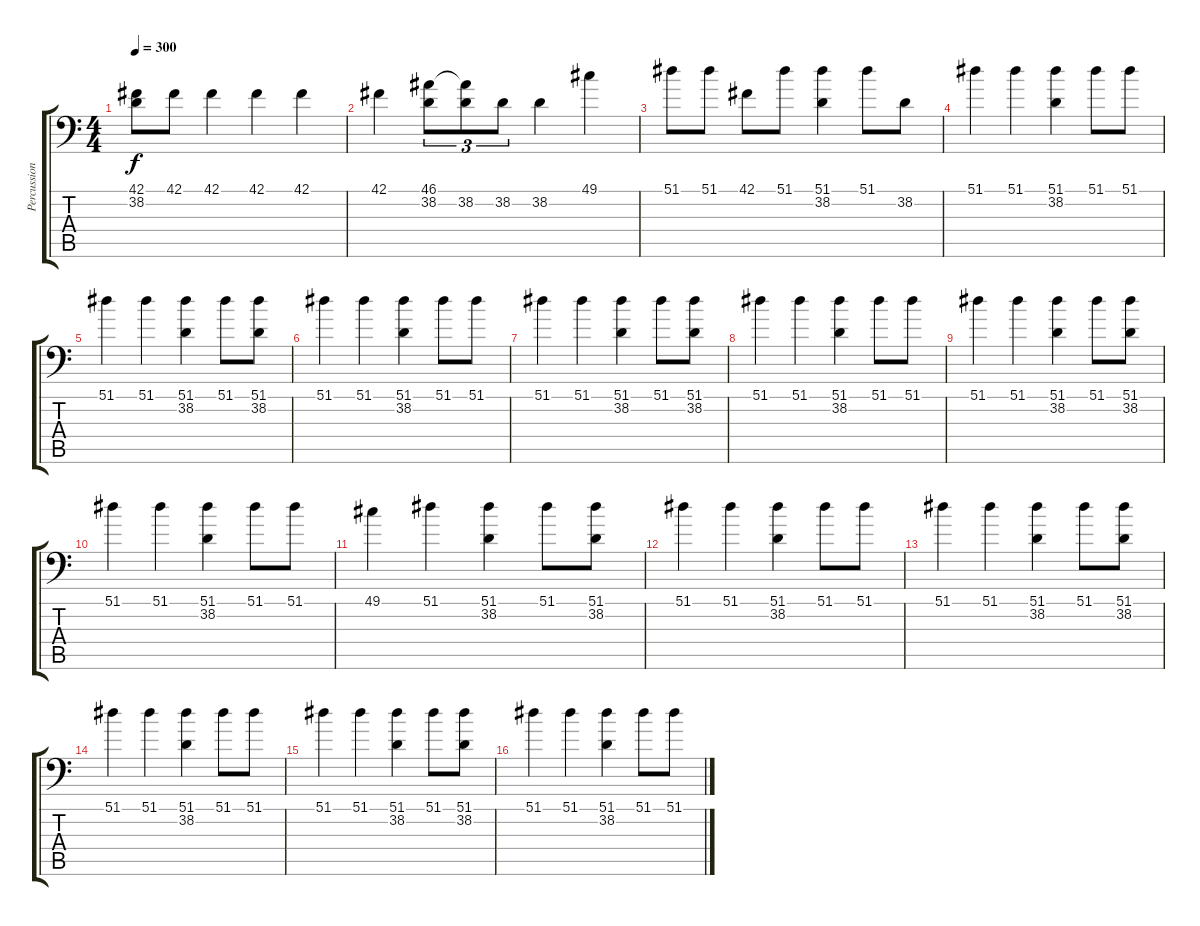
\track ("Percussions" "Percussion") {instrument acousticgrandpiano}
\staff {score tabs}
\tuning (C-1 C-1 C-1 C-1 C-1 C-1) {hide}
\ts (4 4)
\tempo 300
\clef f4
\ks c
(42.1 38.2).8{dy f} 42.1.8 42.1.4 42.1.4 42.1.4 |
42.1.4 (46.1 38.2).8{tu (3 2)} (46.1{t} 38.2).8{tu (3 2)} 38.2.8{tu (3 2)} 38.2.4 49.1.4 |
51.1.8 51.1.8 42.1.8 51.1.8 (51.1 38.2).4 51.1.8 38.2.8 |
51.1.4 51.1.4 (51.1 38.2).4 51.1.8 51.1.8 |
51.1.4 51.1.4 (51.1 38.2).4 51.1.8 (51.1 38.2).8 |
51.1.4 51.1.4 (51.1 38.2).4 51.1.8 51.1.8 |
51.1.4 51.1.4 (51.1 38.2).4 51.1.8 (51.1 38.2).8 |
51.1.4 51.1.4 (51.1 38.2).4 51.1.8 51.1.8 |
51.1.4 51.1.4 (51.1 38.2).4 51.1.8 (51.1 38.2).8 |
51.1.4 51.1.4 (51.1 38.2).4 51.1.8 51.1.8 |
49.1.4 51.1.4 (51.1 38.2).4 51.1.8 (51.1 38.2).8 |
51.1.4 51.1.4 (51.1 38.2).4 51.1.8 51.1.8 |
51.1.4 51.1.4 (51.1 38.2).4 51.1.8 (51.1 38.2).8 |
51.1.4 51.1.4 (51.1 38.2).4 51.1.8 51.1.8 |
51.1.4 51.1.4 (51.1 38.2).4 51.1.8 (51.1 38.2).8 |
51.1.4 51.1.4 (51.1 38.2).4 51.1.8 51.1.8
